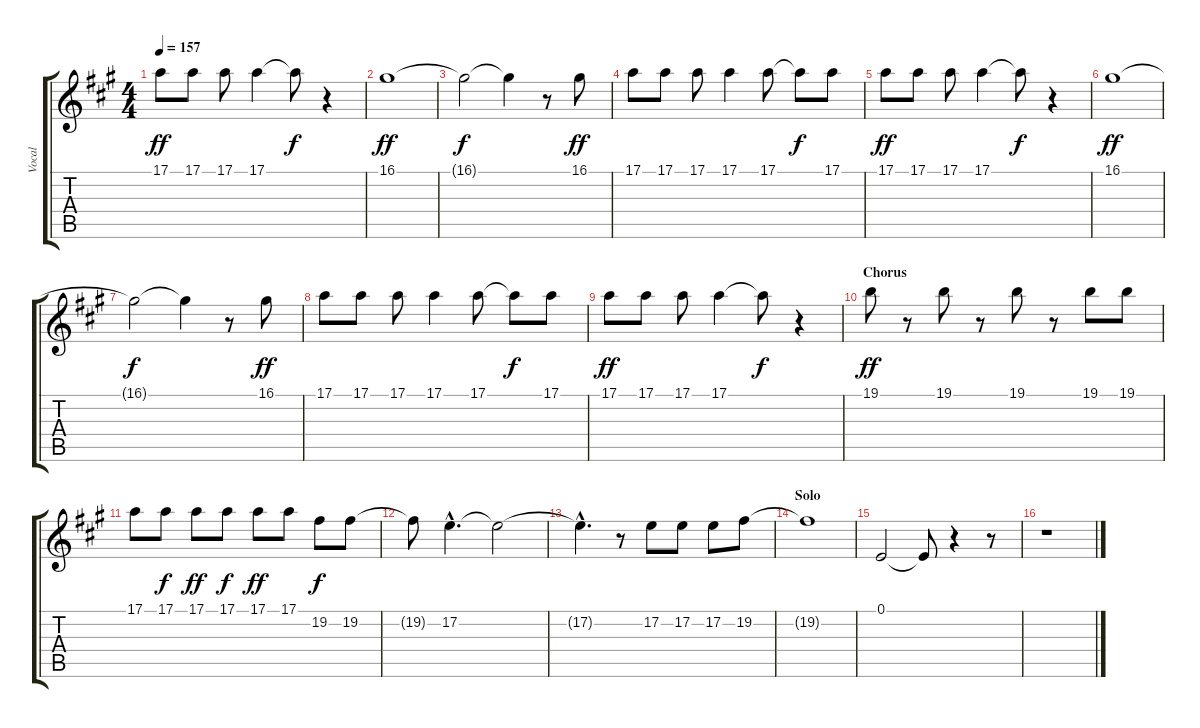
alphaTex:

\track ("Vocal" "Vocal") {instrument shakuhachi}
\staff {score tabs}
\tuning (E4 B3 G3 D3 A2 E2) {hide}
\ts (4 4)
\tempo 157
\clef g2
\ks a
17.1.8{dy ff} 17.1.8 17.1.8 17.1.4 17.1{t}.8{dy f} r.4 |
16.1.1{dy ff} |
16.1{t}.2{dy f} 16.1{t}.4 r.8 16.1.8{dy ff} |
17.1.8 17.1.8 17.1.8 17.1.4 17.1.8 17.1{t}.8{dy f} 17.1.8 |
17.1.8{dy ff} 17.1.8 17.1.8 17.1.4 17.1{t}.8{dy f} r.4 |
16.1.1{dy ff} |
16.1{t}.2{dy f} 16.1{t}.4 r.8 16.1.8{dy ff} |
17.1.8 17.1.8 17.1.8 17.1.4 17.1.8 17.1{t}.8{dy f} 17.1.8 |
17.1.8{dy ff} 17.1.8 17.1.8 17.1.4 17.1{t}.8{dy f} r.4 |
\section ("" "Chorus")
19.1.8{dy ff} r.8 19.1.8 r.8 19.1.8 r.8 19.1.8 19.1.8 |
17.1.8 17.1.8{dy f} 17.1.8{dy ff} 17.1.8{dy f} 17.1.8{dy ff} 17.1.8 19.2.8{dy f} 19.2.8 |
19.2{t}.8 17.2{hac}.4{d} 17.2{t}.2 |
17.2{hac t}.4{d} r.8 17.2.8 17.2.8 17.2.8 19.2.8 |
\section ("" "Solo")
19.2{t}.1 |
0.1.2 0.1{t}.8 r.4 r.8 |
r.1
